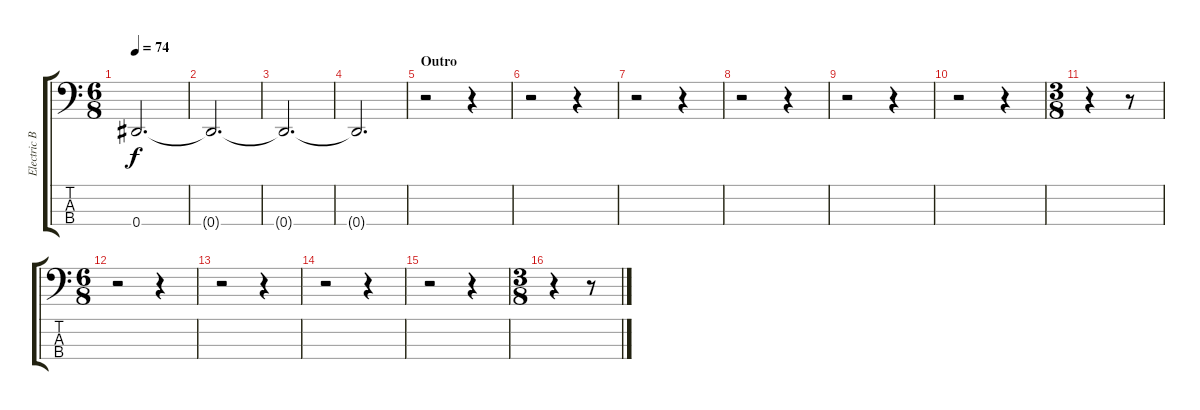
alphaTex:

\track ("Electric Bass (Jason Newsted)" "Electric B") {instrument electricbassfinger}
\staff {score tabs}
\tuning (Gb2 Db2 Ab1 Eb1) {hide}
\ts (6 8)
\tempo 74
\clef f4
\ks c
0.4{t}.2{d dy f} |
0.4{t}.2{d} |
0.4{t}.2{d} |
0.4{t}.2{d} |
\section ("" "Outro")
r.2 r.4 |
r.2 r.4 |
r.2 r.4 |
r.2 r.4 |
r.2 r.4 |
r.2 r.4 |
\ts (3 8)
r.4 r.8 |
\ts (6 8)
r.2 r.4 |
r.2 r.4 |
r.2 r.4 |
r.2 r.4 |
\ts (3 8)
r.4 r.8
